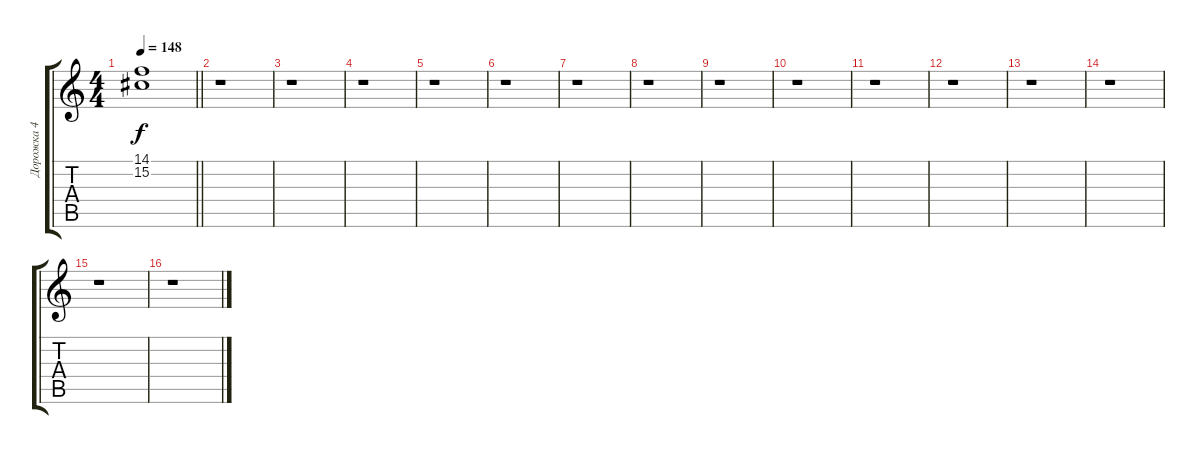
\track ("Дорожка 4" "Дорожка 4") {instrument stringensemble2}
\staff {score tabs}
\tuning (Eb4 Bb3 Gb3 Db3 Ab2 Eb2) {hide}
\ts (4 4)
\tempo 148
\clef g2
\barLineRight lightlight
\ks c
(14.1{t} 15.2{t}).1{dy f} |
r.1 |
r.1 |
r.1 |
r.1 |
r.1 |
r.1 |
r.1 |
r.1 |
r.1 |
r.1 |
r.1 |
r.1 |
r.1 |
r.1 |
r.1
